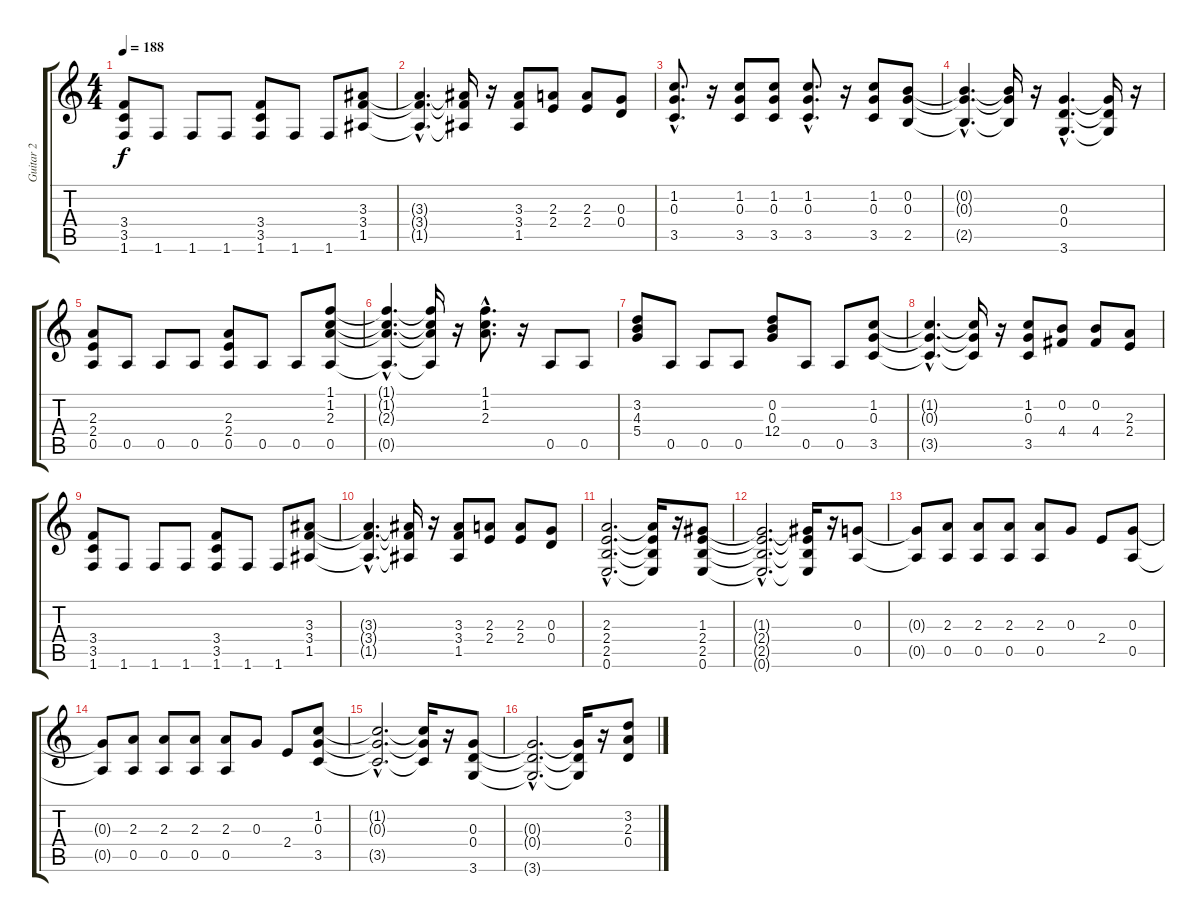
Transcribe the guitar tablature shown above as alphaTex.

\track ("Guitar 2" "Guitar 2") {instrument distortionguitar}
\staff {score tabs}
\tuning (E4 B3 G3 D3 A2 E2) {hide}
\ts (4 4)
\tempo 188
\clef g2
\ks c
(3.4 3.5 1.6).8{dy f} 1.6.8 1.6.8 1.6.8 (3.4 3.5 1.6).8 1.6.8 1.6.8 (3.3 3.4 1.5).8 |
(3.3{hac t} 3.4{hac t} 1.5{hac t}).4{d} (3.3{t} 3.4{t} 1.5{t}).16 r.16 (3.3 3.4 1.5).8 (2.3 2.4).8 (2.3 2.4).8 (0.3 0.4).8 |
(1.2{hac} 0.3{hac} 3.5{hac}).8{d} r.16 (1.2 0.3 3.5).8 (1.2 0.3 3.5).8 (1.2{hac} 0.3{hac} 3.5{hac}).8{d} r.16 (1.2 0.3 3.5).8 (0.2 0.3 2.5).8 |
(0.2{hac t} 0.3{hac t} 2.5{hac t}).4{d} (0.2{t} 0.3{t} 2.5{t}).16 r.16 (0.3{hac} 0.4{hac} 3.6{hac}).4{d} (0.3{t} 0.4{t} 3.6{t}).16 r.16 |
(2.3 2.4 0.5).8 0.5.8 0.5.8 0.5.8 (2.3 2.4 0.5).8 0.5.8 0.5.8 (1.1 1.2 2.3 0.5).8 |
(1.1{hac t} 1.2{hac t} 2.3{hac t} 0.5{hac t}).4{d} (1.1{t} 1.2{t} 2.3{t} 0.5{t}).16 r.16 (1.1{hac} 1.2{hac} 2.3{hac}).8{d} r.16 0.5.8 0.5.8 |
(3.2 4.3 5.4).8 0.5.8 0.5.8 0.5.8 (0.2 0.3 12.4).8 0.5.8 0.5.8 (1.2 0.3 3.5).8 |
(1.2{hac t} 0.3{hac t} 3.5{hac t}).4{d} (1.2{t} 0.3{t} 3.5{t}).16 r.16 (1.2 0.3 3.5).8 (0.2 4.4).8 (0.2 4.4).8 (2.3 2.4).8 |
(3.4 3.5 1.6).8 1.6.8 1.6.8 1.6.8 (3.4 3.5 1.6).8 1.6.8 1.6.8 (3.3 3.4 1.5).8 |
(3.3{hac t} 3.4{hac t} 1.5{hac t}).4{d} (3.3{t} 3.4{t} 1.5{t}).16 r.16 (3.3 3.4 1.5).8 (2.3 2.4).8 (2.3 2.4).8 (0.3 0.4).8 |
(2.3{hac} 2.4{hac} 2.5{hac} 0.6{hac}).2{d} (2.3{t} 2.4{t} 2.5{t} 0.6{t}).16 r.16 (1.3 2.4 2.5 0.6).8 |
(1.3{hac t} 2.4{hac t} 2.5{hac t} 0.6{hac t}).2{d} (1.3{t} 2.4{t} 2.5{t} 0.6{t}).16 r.16 (0.3 0.5).8 |
(0.3{t} 0.5{t}).8 (2.3 0.5).8 (2.3 0.5).8 (2.3 0.5).8 (2.3 0.5).8 0.3.8 2.4.8 (0.3 0.5).8 |
(0.3{t} 0.5{t}).8 (2.3 0.5).8 (2.3 0.5).8 (2.3 0.5).8 (2.3 0.5).8 0.3.8 2.4.8 (1.2 0.3 3.5).8 |
(1.2{hac t} 0.3{hac t} 3.5{hac t}).2{d} (1.2{t} 0.3{t} 3.5{t}).16 r.16 (0.3 0.4 3.6).8 |
(0.3{hac t} 0.4{hac t} 3.6{hac t}).2{d} (0.3{t} 0.4{t} 3.6{t}).16 r.16 (3.2 2.3 0.4).8
